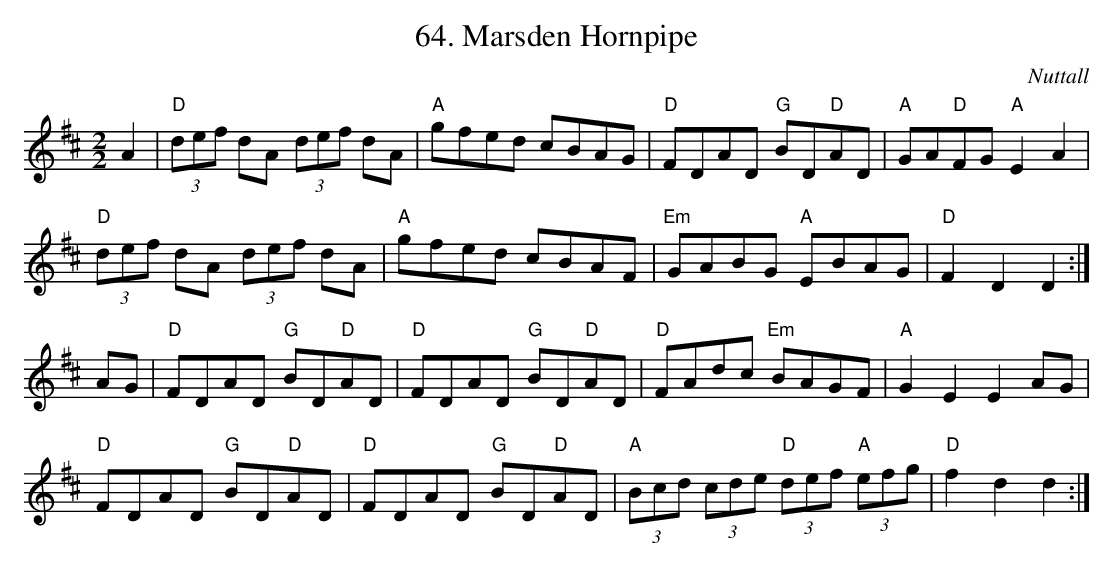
X:1
T:64. Marsden Hornpipe
C:Nuttall
L:1/8
M:2/2
K:D
 A2| "D"(3def dA (3def dA | "A"gfed cBAG | "D"FDAD "G"BD"D"AD | "A"GA"D"FG "A"E2 A2 |$ %5
 "D"(3def dA (3def dA | "A"gfed cBAF | "Em"GABG "A"EBAG | "D"F2 D2 D2 :|$ AG | "D"FDAD "G"BD"D"AD | "D"FDAD "G"BD"D"AD | %12
 "D"FAdc "Em"BAGF | "A"G2 E2 E2 AG |$ "D"FDAD "G"BD"D"AD | "D"FDAD "G"BD"D"AD | "A"(3Bcd (3cde "D"(3def "A"(3efg | "D"f2 d2 d2 :| %18
